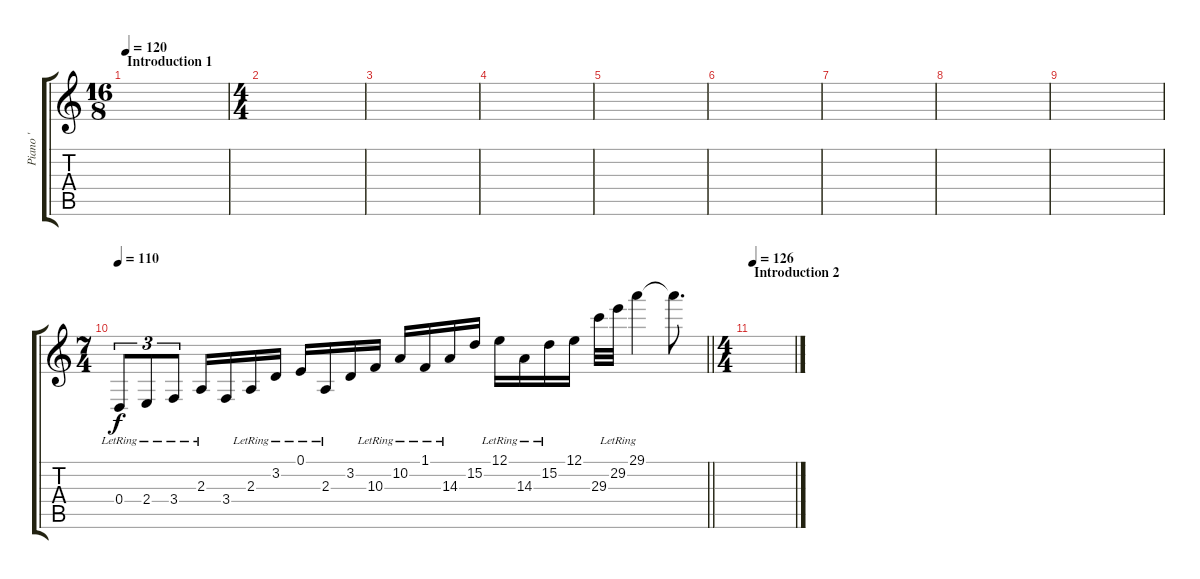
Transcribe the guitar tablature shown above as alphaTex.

\track ("Piano '" "Piano '") {instrument electricgrandpiano}
\staff {score tabs}
\tuning (E4 B3 G3 D3 A2 E2) {hide}
\ts (16 8)
\section ("" "Introduction 1")
\tempo 120
\tempo 126
\tempo 120
\clef g2
\ks c
|
\ts (4 4)
|
|
|
|
|
|
|
|
\ts (7 4)
\tempo 110
\barLineRight lightlight
0.4{lr}.8{tu (3 2)} 2.4{lr}.8{tu (3 2)} 3.4{lr}.8{tu (3 2)} 2.3{lr}.16 3.4.16 2.3{lr}.16 3.2{lr}.16 0.1{lr}.16 2.3{lr}.16 3.2.16 10.3{lr}.16 10.2{lr}.16 1.1{lr}.16 14.3{lr}.16 15.2.16 12.1{lr}.16 14.3{lr}.16 15.2{lr}.16 12.1.16 29.3.32 29.2{lr}.32 29.1{lr}.4 29.1{t}.8{d} |
\ts (4 4)
\section ("" "Introduction 2")
\tempo 126
